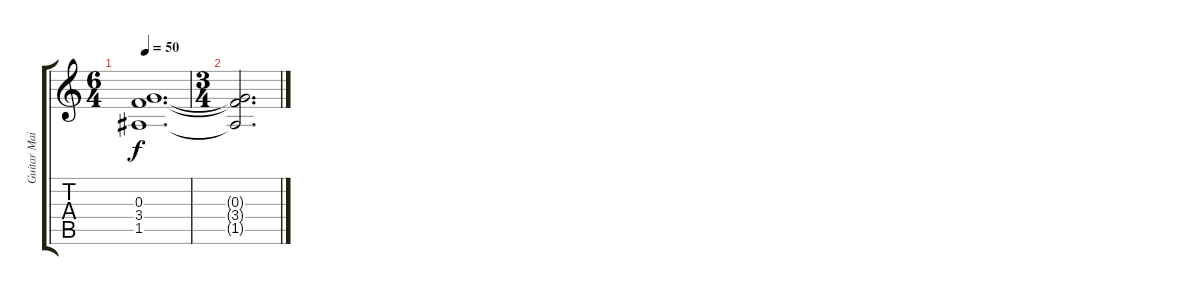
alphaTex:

\track ("Guitar Main" "Guitar Mai") {instrument electricguitarclean}
\staff {score tabs}
\tuning (D4 A3 G3 D3 A2 D2) {hide}
\ts (6 4)
\tempo 50
\clef g2
\ks c
(0.3{t} 3.4{t} 1.5{t}).1{d dy f volume 0} |
\ts (3 4)
(0.3{t} 3.4{t} 1.5{t}).2{d}
